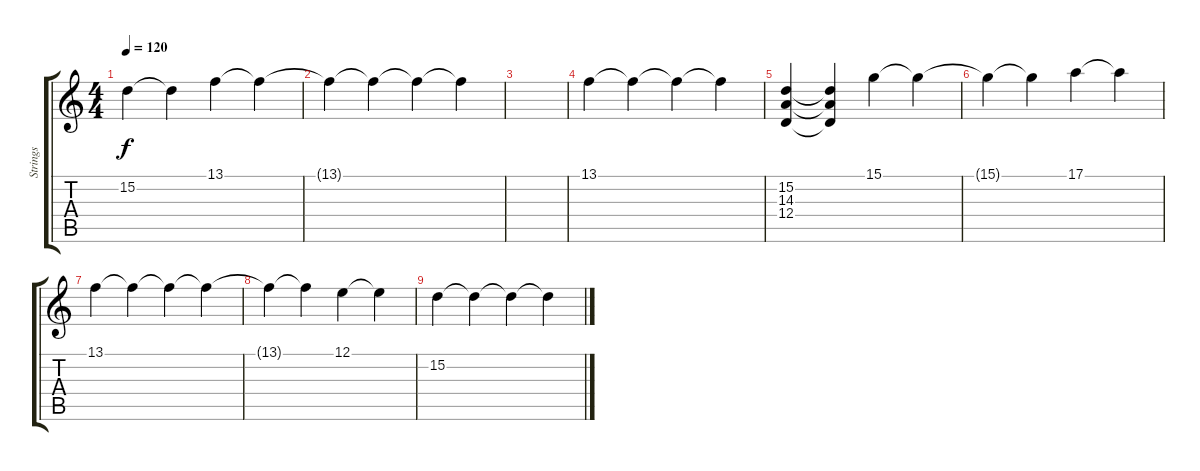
\track ("Strings" "Strings") {instrument stringensemble1}
\staff {score tabs}
\tuning (E4 B3 G3 D3 A2 E2) {hide}
\ts (4 4)
\tempo 120
\clef g2
\ks c
15.2.4{dy f} 15.2{t}.4 13.1.4 13.1{t}.4 |
13.1{t}.4 13.1{t}.4 13.1{t}.4 13.1{t}.4 |
|
13.1.4 13.1{t}.4 13.1{t}.4 13.1{t}.4 |
(15.2 14.3 12.4).4 (15.2{t} 14.3{t} 12.4{t}).4 15.1.4 15.1{t}.4 |
15.1{t}.4 15.1{t}.4 17.1.4 17.1{t}.4 |
13.1.4 13.1{t}.4 13.1{t}.4 13.1{t}.4 |
13.1{t}.4 13.1{t}.4 12.1.4 12.1{t}.4 |
15.2.4 15.2{t}.4 15.2{t}.4 15.2{t}.4
